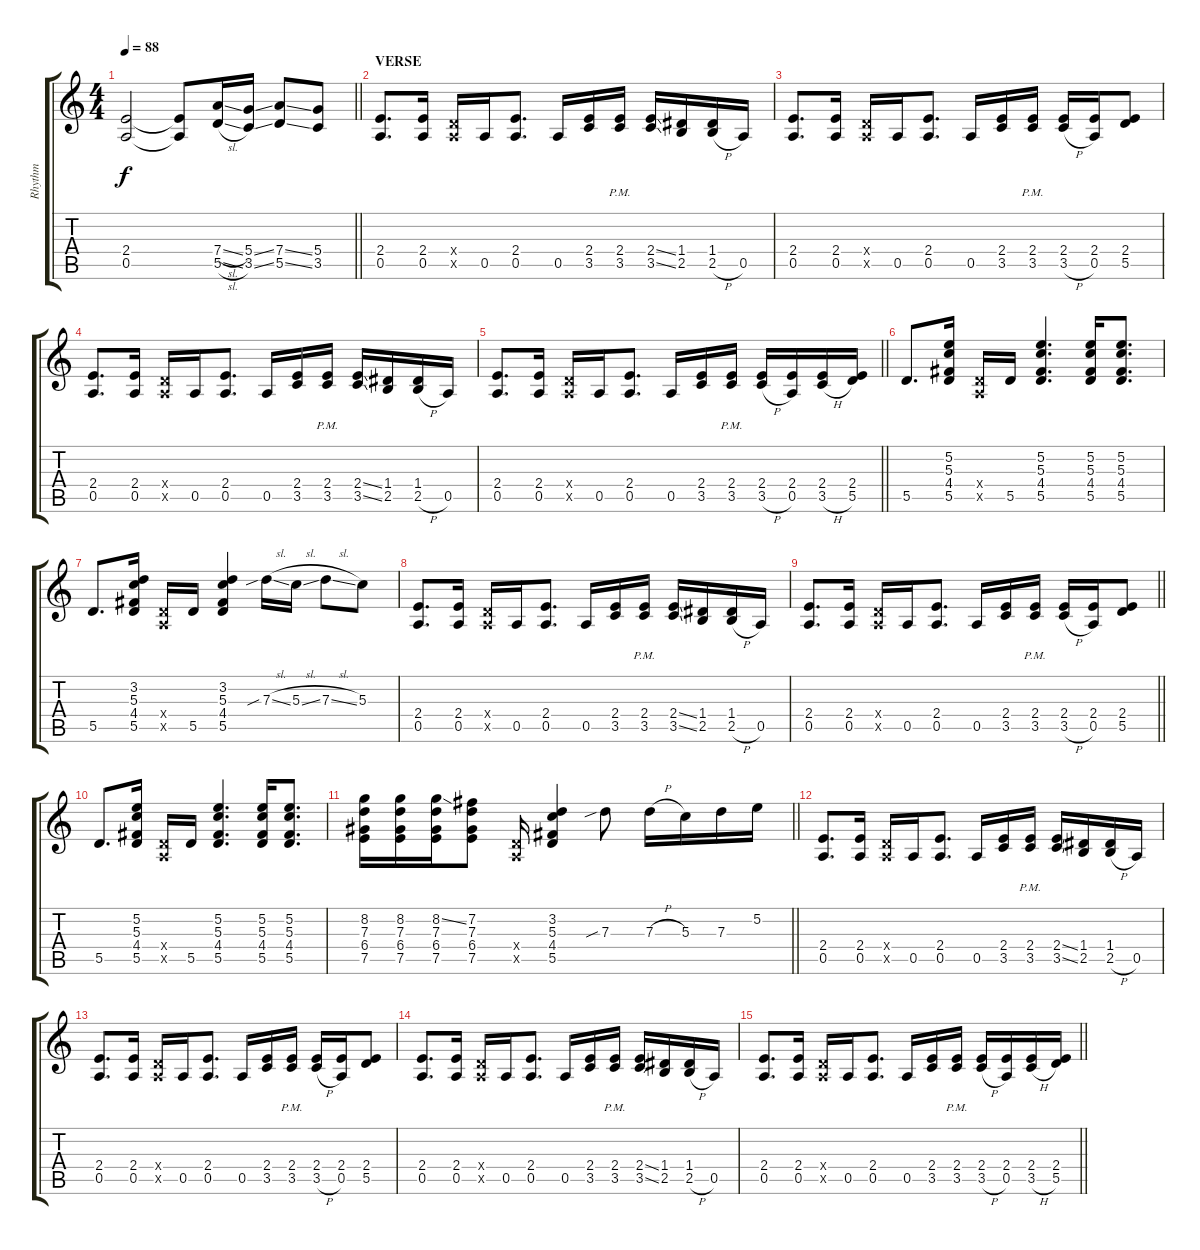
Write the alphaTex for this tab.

\track ("Rhythm" "Rhythm") {instrument distortionguitar}
\staff {score tabs}
\tuning (E4 B3 G3 D3 A2 E2) {hide}
\ts (4 4)
\tempo 88
\clef g2
\barLineRight lightlight
\ks c
(2.4 0.5).2{dy f} (2.4{t} 0.5{t}).8 (7.4{sl} 5.5{sl}).16 (5.4{ss} 3.5{ss}).16 (7.4{ss} 5.5{ss}).8 (5.4 3.5).8 |
\section ("" "VERSE")
(2.4 0.5).8{d} (2.4 0.5).16 (0.4{x} 0.5{x}).16 0.5.16 (2.4 0.5).8{d} 0.5.16 (2.4 3.5).16 (2.4{pm} 3.5{pm}).16 (2.4{ss} 3.5{ss}).16 (1.4 2.5).16 (1.4 2.5{h}).16 0.5.16 |
(2.4 0.5).8{d} (2.4 0.5).16 (0.4{x} 0.5{x}).16 0.5.16 (2.4 0.5).8{d} 0.5.16 (2.4 3.5).16 (2.4{pm} 3.5{pm}).16 (2.4 3.5{h}).16 (2.4 0.5).16 (2.4 5.5).8 |
(2.4 0.5).8{d} (2.4 0.5).16 (0.4{x} 0.5{x}).16 0.5.16 (2.4 0.5).8{d} 0.5.16 (2.4 3.5).16 (2.4{pm} 3.5{pm}).16 (2.4{ss} 3.5{ss}).16 (1.4 2.5).16 (1.4 2.5{h}).16 0.5.16 |
\barLineRight lightlight
(2.4 0.5).8{d} (2.4 0.5).16 (0.4{x} 0.5{x}).16 0.5.16 (2.4 0.5).8{d} 0.5.16 (2.4 3.5).16 (2.4{pm} 3.5{pm}).16 (2.4 3.5{h}).16 (2.4 0.5).16 (2.4 3.5{h}).16 (2.4 5.5).16 |
5.5.8{d} (5.2 5.3 4.4 5.5).16 (0.4{x} 0.5{x}).16 5.5.16 (5.2 5.3 4.4 5.5).4{d} (5.2 5.3 4.4 5.5).16 (5.2 5.3 4.4 5.5).8{d} |
5.5.8{d} (3.2 5.3 4.4 5.5).16 (0.4{x} 0.5{x}).16 5.5.16 (3.2 5.3 4.4 5.5).4 7.3{sib sl}.16 5.3{sl}.16 7.3{sl}.8 5.3.8 |
(2.4 0.5).8{d} (2.4 0.5).16 (0.4{x} 0.5{x}).16 0.5.16 (2.4 0.5).8{d} 0.5.16 (2.4 3.5).16 (2.4{pm} 3.5{pm}).16 (2.4{ss} 3.5{ss}).16 (1.4 2.5).16 (1.4 2.5{h}).16 0.5.16 |
\barLineRight lightlight
(2.4 0.5).8{d} (2.4 0.5).16 (0.4{x} 0.5{x}).16 0.5.16 (2.4 0.5).8{d} 0.5.16 (2.4 3.5).16 (2.4{pm} 3.5{pm}).16 (2.4 3.5{h}).16 (2.4 0.5).16 (2.4 5.5).8 |
5.5.8{d} (5.2 5.3 4.4 5.5).16 (0.4{x} 0.5{x}).16 5.5.16 (5.2 5.3 4.4 5.5).4{d} (5.2 5.3 4.4 5.5).16 (5.2 5.3 4.4 5.5).8{d} |
\barLineRight lightlight
(8.2 7.3 6.4 7.5).16 (8.2 7.3 6.4 7.5).16 (8.2{ss} 7.3 6.4 7.5).16 (7.2 7.3 6.4 7.5).8 (0.4{x} 0.5{x}).16 (3.2 5.3 4.4 5.5).4 7.3{sib}.8 7.3{h}.16 5.3.16 7.3.16 5.2.16 |
(2.4 0.5).8{d} (2.4 0.5).16 (0.4{x} 0.5{x}).16 0.5.16 (2.4 0.5).8{d} 0.5.16 (2.4 3.5).16 (2.4{pm} 3.5{pm}).16 (2.4{ss} 3.5{ss}).16 (1.4 2.5).16 (1.4 2.5{h}).16 0.5.16 |
(2.4 0.5).8{d} (2.4 0.5).16 (0.4{x} 0.5{x}).16 0.5.16 (2.4 0.5).8{d} 0.5.16 (2.4 3.5).16 (2.4{pm} 3.5{pm}).16 (2.4 3.5{h}).16 (2.4 0.5).16 (2.4 5.5).8 |
(2.4 0.5).8{d} (2.4 0.5).16 (0.4{x} 0.5{x}).16 0.5.16 (2.4 0.5).8{d} 0.5.16 (2.4 3.5).16 (2.4{pm} 3.5{pm}).16 (2.4{ss} 3.5{ss}).16 (1.4 2.5).16 (1.4 2.5{h}).16 0.5.16 |
\barLineRight lightlight
(2.4 0.5).8{d} (2.4 0.5).16 (0.4{x} 0.5{x}).16 0.5.16 (2.4 0.5).8{d} 0.5.16 (2.4 3.5).16 (2.4{pm} 3.5{pm}).16 (2.4 3.5{h}).16 (2.4 0.5).16 (2.4 3.5{h}).16 (2.4 5.5).16
